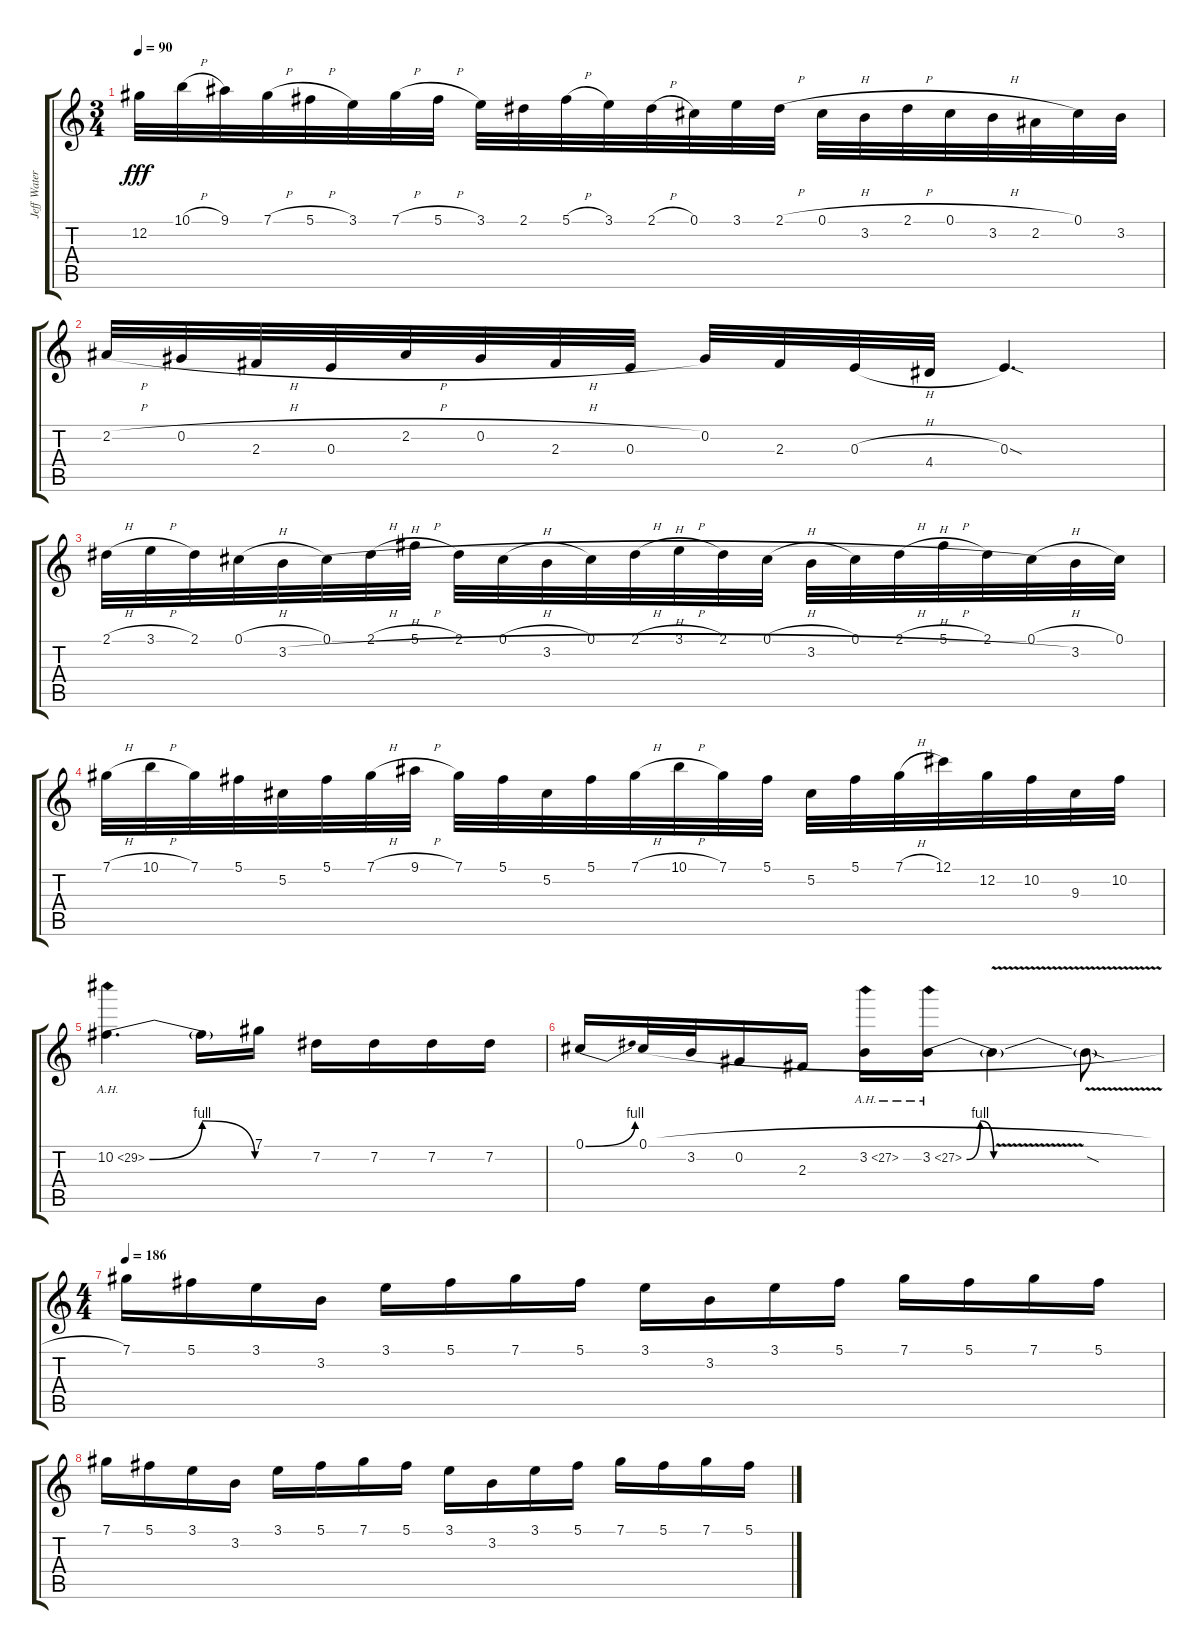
\track ("Jeff Waters" "Jeff Water") {instrument distortionguitar}
\staff {score tabs}
\tuning (Db4 Ab3 E3 B2 Gb2 B1) {hide}
\ts (3 4)
\tempo 90
\clef g2
\ks c
12.2.32{dy fff} 10.1{h}.32 9.1.32 7.1{h}.32 5.1{h}.32 3.1.32 7.1{h}.32 5.1{h}.32 3.1.32 2.1.32 5.1{h}.32 3.1.32 2.1{h}.32 0.1.32 3.1.32 2.1{h}.32 0.1{h}.32 3.2.32 2.1{h}.32 0.1{h}.32 3.2.32 2.2.32 0.1.32 3.2.32 |
2.2{h}.32 0.2{h}.32 2.3.32 0.3.32 2.2{h}.32 0.2{h}.32 2.3.32 0.3.32 0.2.32 2.3.32 0.3{h}.32 4.4.32 0.3{sod}.4{d} |
2.1{h}.32 3.1{h}.32 2.1.32 0.1{h}.32 3.2{h}.32 0.1.32 2.1{h}.32 5.1{h}.32 2.1.32 0.1{h}.32 3.2{h}.32 0.1.32 2.1{h}.32 3.1{h}.32 2.1.32 0.1{h}.32 3.2{h}.32 0.1.32 2.1{h}.32 5.1{h}.32 2.1.32 0.1{h}.32 3.2.32 0.1.32 |
7.1{h}.32 10.1{h}.32 7.1.32 5.1.32 5.2.32 5.1.32 7.1{h}.32 9.1{h}.32 7.1.32 5.1.32 5.2.32 5.1.32 7.1{h}.32 10.1{h}.32 7.1.32 5.1.32 5.2.32 5.1.32 7.1{h}.32 12.1.32 12.2.32 10.2.32 9.3.32 10.2.32 |
10.2{be (bendrelease 0 0 15 4 45 4 60 0) ah 19}.4{d} 10.2{t}.16 7.1.16 7.2.16 7.2.16 7.2.16 7.2.16 |
0.1{be (bend 0 0 60 4)}.16 0.1{h}.32 3.2.32 0.2.16 2.3.16 3.2{ah 24}.16 3.2{be (bendrelease 0 0 44 4 44 4 60 0) ah 24}.16 3.2{v t}.4 3.2{sod t}.8 |
\ts (4 4)
\tempo 186
7.1.16 5.1.16 3.1.16 3.2.16 3.1.16 5.1.16 7.1.16 5.1.16 3.1.16 3.2.16 3.1.16 5.1.16 7.1.16 5.1.16 7.1.16 5.1.16 |
7.1.16 5.1.16 3.1.16 3.2.16 3.1.16 5.1.16 7.1.16 5.1.16 3.1.16 3.2.16 3.1.16 5.1.16 7.1.16 5.1.16 7.1.16 5.1.16
